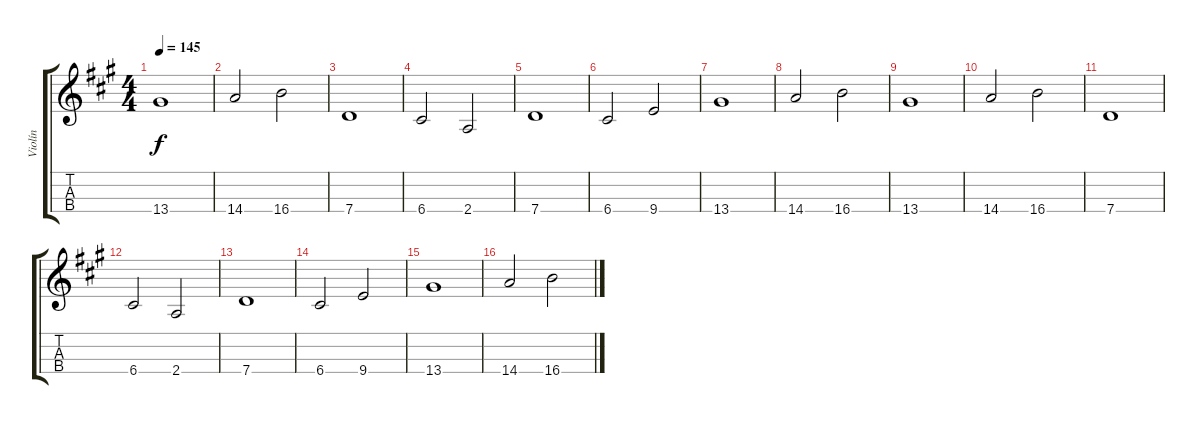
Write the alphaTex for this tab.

\track ("Violín" "Violín") {instrument electricgrandpiano}
\staff {score tabs}
\tuning (E5 A4 D4 G3) {hide}
\ts (4 4)
\tempo 145
\clef g2
\ks a
13.4.1{dy f} |
14.4.2 16.4.2 |
7.4.1 |
6.4.2 2.4.2 |
7.4.1 |
6.4.2 9.4.2 |
13.4.1 |
14.4.2 16.4.2 |
13.4.1 |
14.4.2 16.4.2 |
7.4.1 |
6.4.2 2.4.2 |
7.4.1 |
6.4.2 9.4.2 |
13.4.1 |
14.4.2 16.4.2
